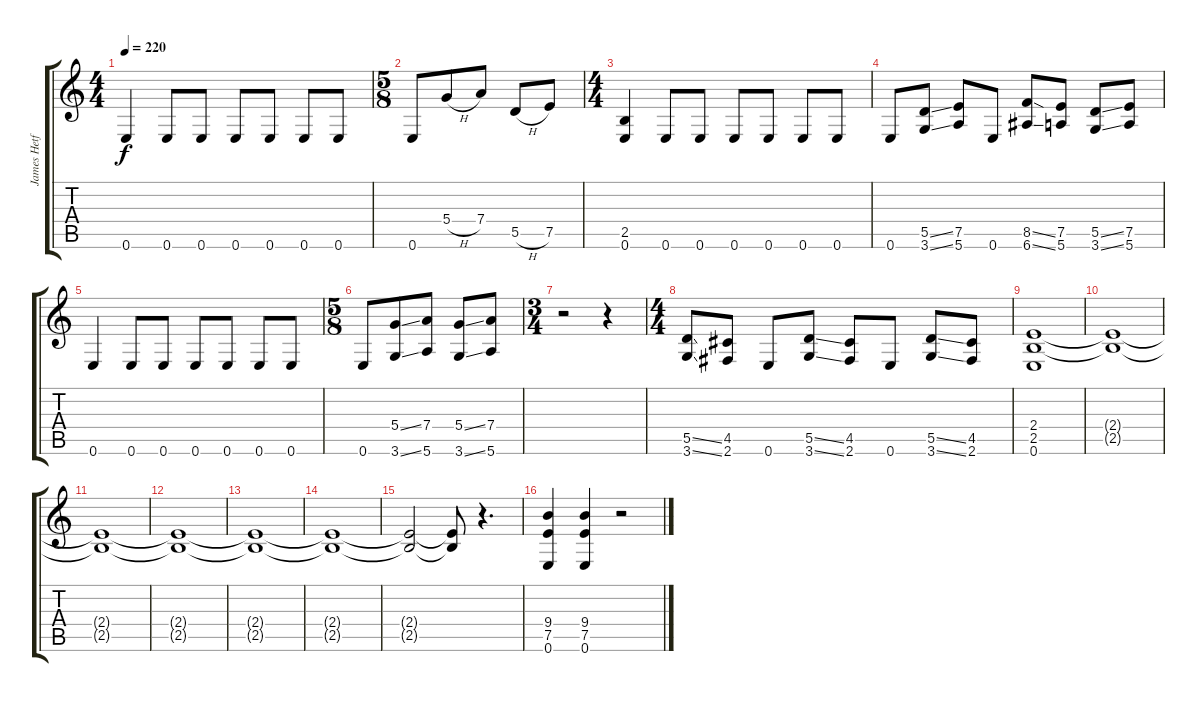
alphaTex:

\track ("James Hetfield Distortion" "James Hetf") {instrument distortionguitar}
\staff {score tabs}
\tuning (E4 B3 G3 D3 A2 E2) {hide}
\ts (4 4)
\tempo 220
\clef g2
\ks c
0.6.4{dy f} 0.6.8 0.6.8 0.6.8 0.6.8 0.6.8 0.6.8 |
\ts (5 8)
0.6.8 5.4{h}.8 7.4.8 5.5{h}.8 7.5.8 |
\ts (4 4)
(2.5 0.6).4 0.6.8 0.6.8 0.6.8 0.6.8 0.6.8 0.6.8 |
0.6.8 (5.5{ss} 3.6{ss}).8 (7.5 5.6).8 0.6.8 (8.5{ss} 6.6{ss}).8 (7.5 5.6).8 (5.5{ss} 3.6{ss}).8 (7.5 5.6).8 |
0.6.4 0.6.8 0.6.8 0.6.8 0.6.8 0.6.8 0.6.8 |
\ts (5 8)
0.6.8 (5.4{ss} 3.6{ss}).8 (7.4 5.6).8 (5.4{ss} 3.6{ss}).8 (7.4 5.6).8 |
\ts (3 4)
r.2 r.4 |
\ts (4 4)
(5.5{ss} 3.6{ss}).8 (4.5 2.6).8 0.6.8 (5.5{ss} 3.6{ss}).8 (4.5 2.6).8 0.6.8 (5.5{ss} 3.6{ss}).8 (4.5 2.6).8 |
(2.4 2.5 0.6).1 |
(2.4{t} 2.5{t}).1 |
(2.4{t} 2.5{t}).1 |
(2.4{t} 2.5{t}).1 |
(2.4{t} 2.5{t}).1 |
(2.4{t} 2.5{t}).1 |
(2.4{t} 2.5{t}).2 (2.4{t} 2.5{t}).8 r.4{d} |
(9.4 7.5 0.6).4 (9.4 7.5 0.6).4 r.2
